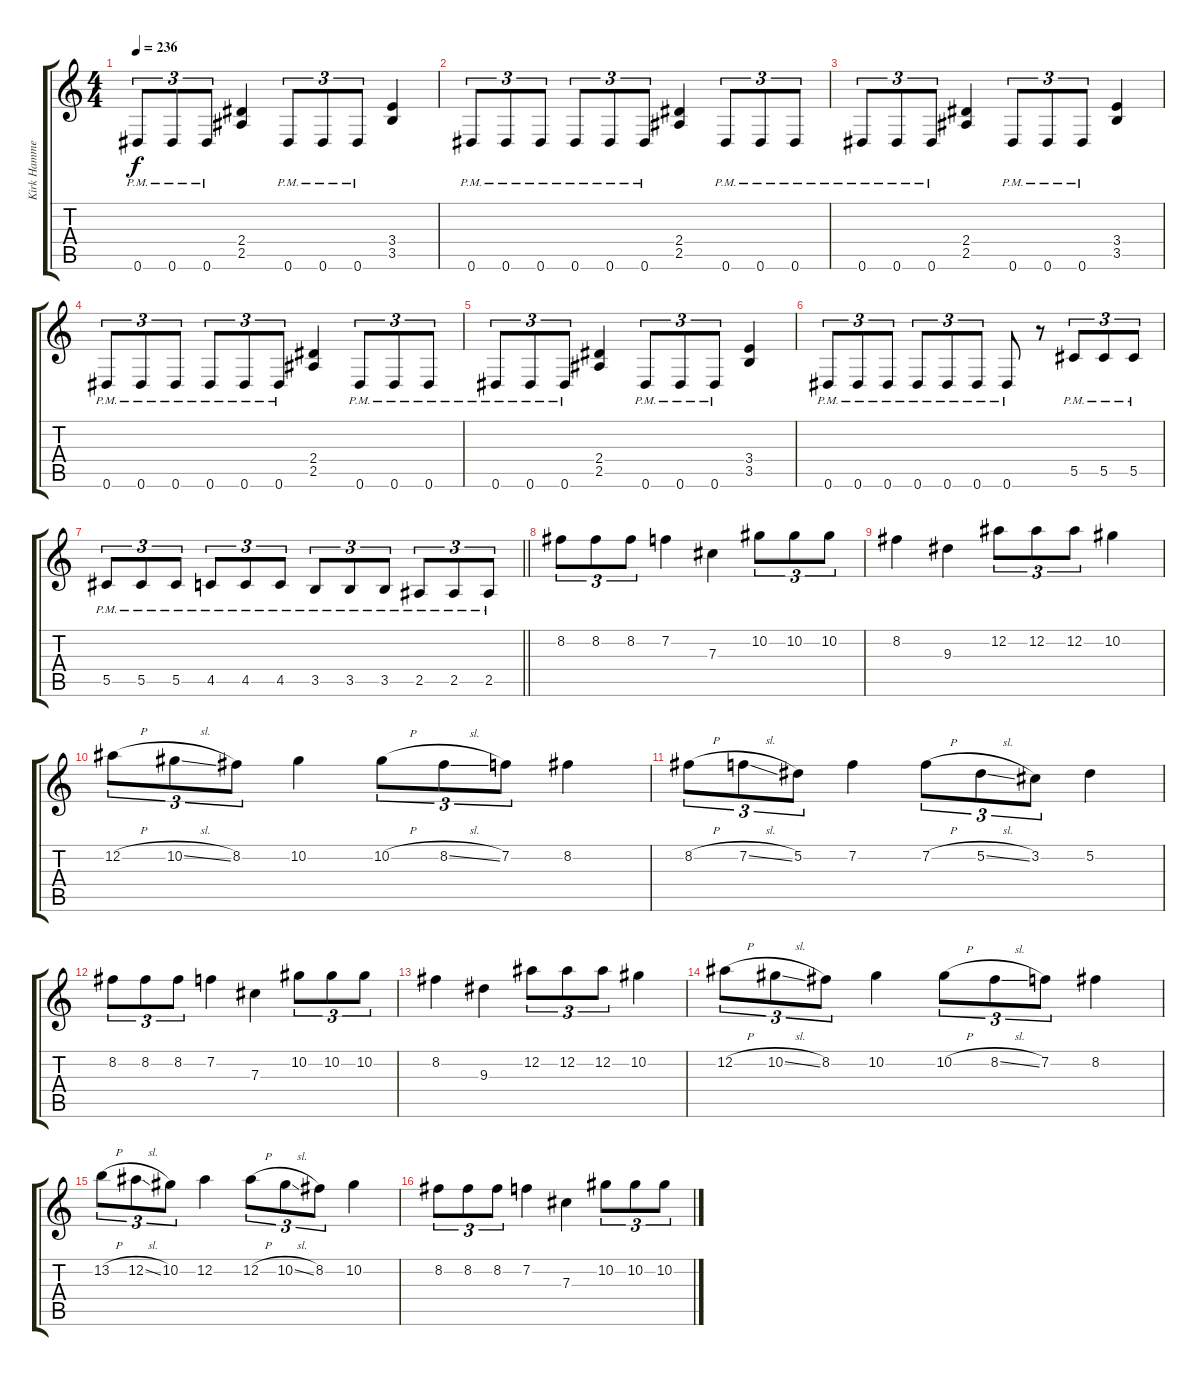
\track ("Kirk Hammet" "Kirk Hamme") {instrument electricguitarclean}
\staff {score tabs}
\tuning (Eb4 Bb3 Gb3 Db3 Ab2 Eb2) {hide}
\ts (4 4)
\tempo 236
\clef g2
\ks c
0.6{pm}.8{tu (3 2) dy f} 0.6{pm}.8{tu (3 2)} 0.6{pm}.8{tu (3 2)} (2.4 2.5).4 0.6{pm}.8{tu (3 2)} 0.6{pm}.8{tu (3 2)} 0.6{pm}.8{tu (3 2)} (3.4 3.5).4 |
0.6{pm}.8{tu (3 2)} 0.6{pm}.8{tu (3 2)} 0.6{pm}.8{tu (3 2)} 0.6{pm}.8{tu (3 2)} 0.6{pm}.8{tu (3 2)} 0.6{pm}.8{tu (3 2)} (2.4 2.5).4 0.6{pm}.8{tu (3 2)} 0.6{pm}.8{tu (3 2)} 0.6{pm}.8{tu (3 2)} |
0.6{pm}.8{tu (3 2)} 0.6{pm}.8{tu (3 2)} 0.6{pm}.8{tu (3 2)} (2.4 2.5).4 0.6{pm}.8{tu (3 2)} 0.6{pm}.8{tu (3 2)} 0.6{pm}.8{tu (3 2)} (3.4 3.5).4 |
0.6{pm}.8{tu (3 2)} 0.6{pm}.8{tu (3 2)} 0.6{pm}.8{tu (3 2)} 0.6{pm}.8{tu (3 2)} 0.6{pm}.8{tu (3 2)} 0.6{pm}.8{tu (3 2)} (2.4 2.5).4 0.6{pm}.8{tu (3 2)} 0.6{pm}.8{tu (3 2)} 0.6{pm}.8{tu (3 2)} |
0.6{pm}.8{tu (3 2)} 0.6{pm}.8{tu (3 2)} 0.6{pm}.8{tu (3 2)} (2.4 2.5).4 0.6{pm}.8{tu (3 2)} 0.6{pm}.8{tu (3 2)} 0.6{pm}.8{tu (3 2)} (3.4 3.5).4 |
0.6{pm}.8{tu (3 2)} 0.6{pm}.8{tu (3 2)} 0.6{pm}.8{tu (3 2)} 0.6{pm}.8{tu (3 2)} 0.6{pm}.8{tu (3 2)} 0.6{pm}.8{tu (3 2)} 0.6{pm}.8 r.8 5.5{pm}.8{tu (3 2)} 5.5{pm}.8{tu (3 2)} 5.5{pm}.8{tu (3 2)} |
\barLineRight lightlight
5.5{pm}.8{tu (3 2)} 5.5{pm}.8{tu (3 2)} 5.5{pm}.8{tu (3 2)} 4.5{pm}.8{tu (3 2)} 4.5{pm}.8{tu (3 2)} 4.5{pm}.8{tu (3 2)} 3.5{pm}.8{tu (3 2)} 3.5{pm}.8{tu (3 2)} 3.5{pm}.8{tu (3 2)} 2.5{pm}.8{tu (3 2)} 2.5{pm}.8{tu (3 2)} 2.5{pm}.8{tu (3 2)} |
8.2.8{tu (3 2)} 8.2.8{tu (3 2)} 8.2.8{tu (3 2)} 7.2.4 7.3.4 10.2.8{tu (3 2)} 10.2.8{tu (3 2)} 10.2.8{tu (3 2)} |
8.2.4 9.3.4 12.2.8{tu (3 2)} 12.2.8{tu (3 2)} 12.2.8{tu (3 2)} 10.2.4 |
12.2{h}.8{tu (3 2)} 10.2{sl}.8{tu (3 2)} 8.2.8{tu (3 2)} 10.2.4 10.2{h}.8{tu (3 2)} 8.2{sl}.8{tu (3 2)} 7.2.8{tu (3 2)} 8.2.4 |
8.2{h}.8{tu (3 2)} 7.2{sl}.8{tu (3 2)} 5.2.8{tu (3 2)} 7.2.4 7.2{h}.8{tu (3 2)} 5.2{sl}.8{tu (3 2)} 3.2.8{tu (3 2)} 5.2.4 |
8.2.8{tu (3 2)} 8.2.8{tu (3 2)} 8.2.8{tu (3 2)} 7.2.4 7.3.4 10.2.8{tu (3 2)} 10.2.8{tu (3 2)} 10.2.8{tu (3 2)} |
8.2.4 9.3.4 12.2.8{tu (3 2)} 12.2.8{tu (3 2)} 12.2.8{tu (3 2)} 10.2.4 |
12.2{h}.8{tu (3 2)} 10.2{sl}.8{tu (3 2)} 8.2.8{tu (3 2)} 10.2.4 10.2{h}.8{tu (3 2)} 8.2{sl}.8{tu (3 2)} 7.2.8{tu (3 2)} 8.2.4 |
13.2{h}.8{tu (3 2)} 12.2{sl}.8{tu (3 2)} 10.2.8{tu (3 2)} 12.2.4 12.2{h}.8{tu (3 2)} 10.2{sl}.8{tu (3 2)} 8.2.8{tu (3 2)} 10.2.4 |
8.2.8{tu (3 2)} 8.2.8{tu (3 2)} 8.2.8{tu (3 2)} 7.2.4 7.3.4 10.2.8{tu (3 2)} 10.2.8{tu (3 2)} 10.2.8{tu (3 2)}
